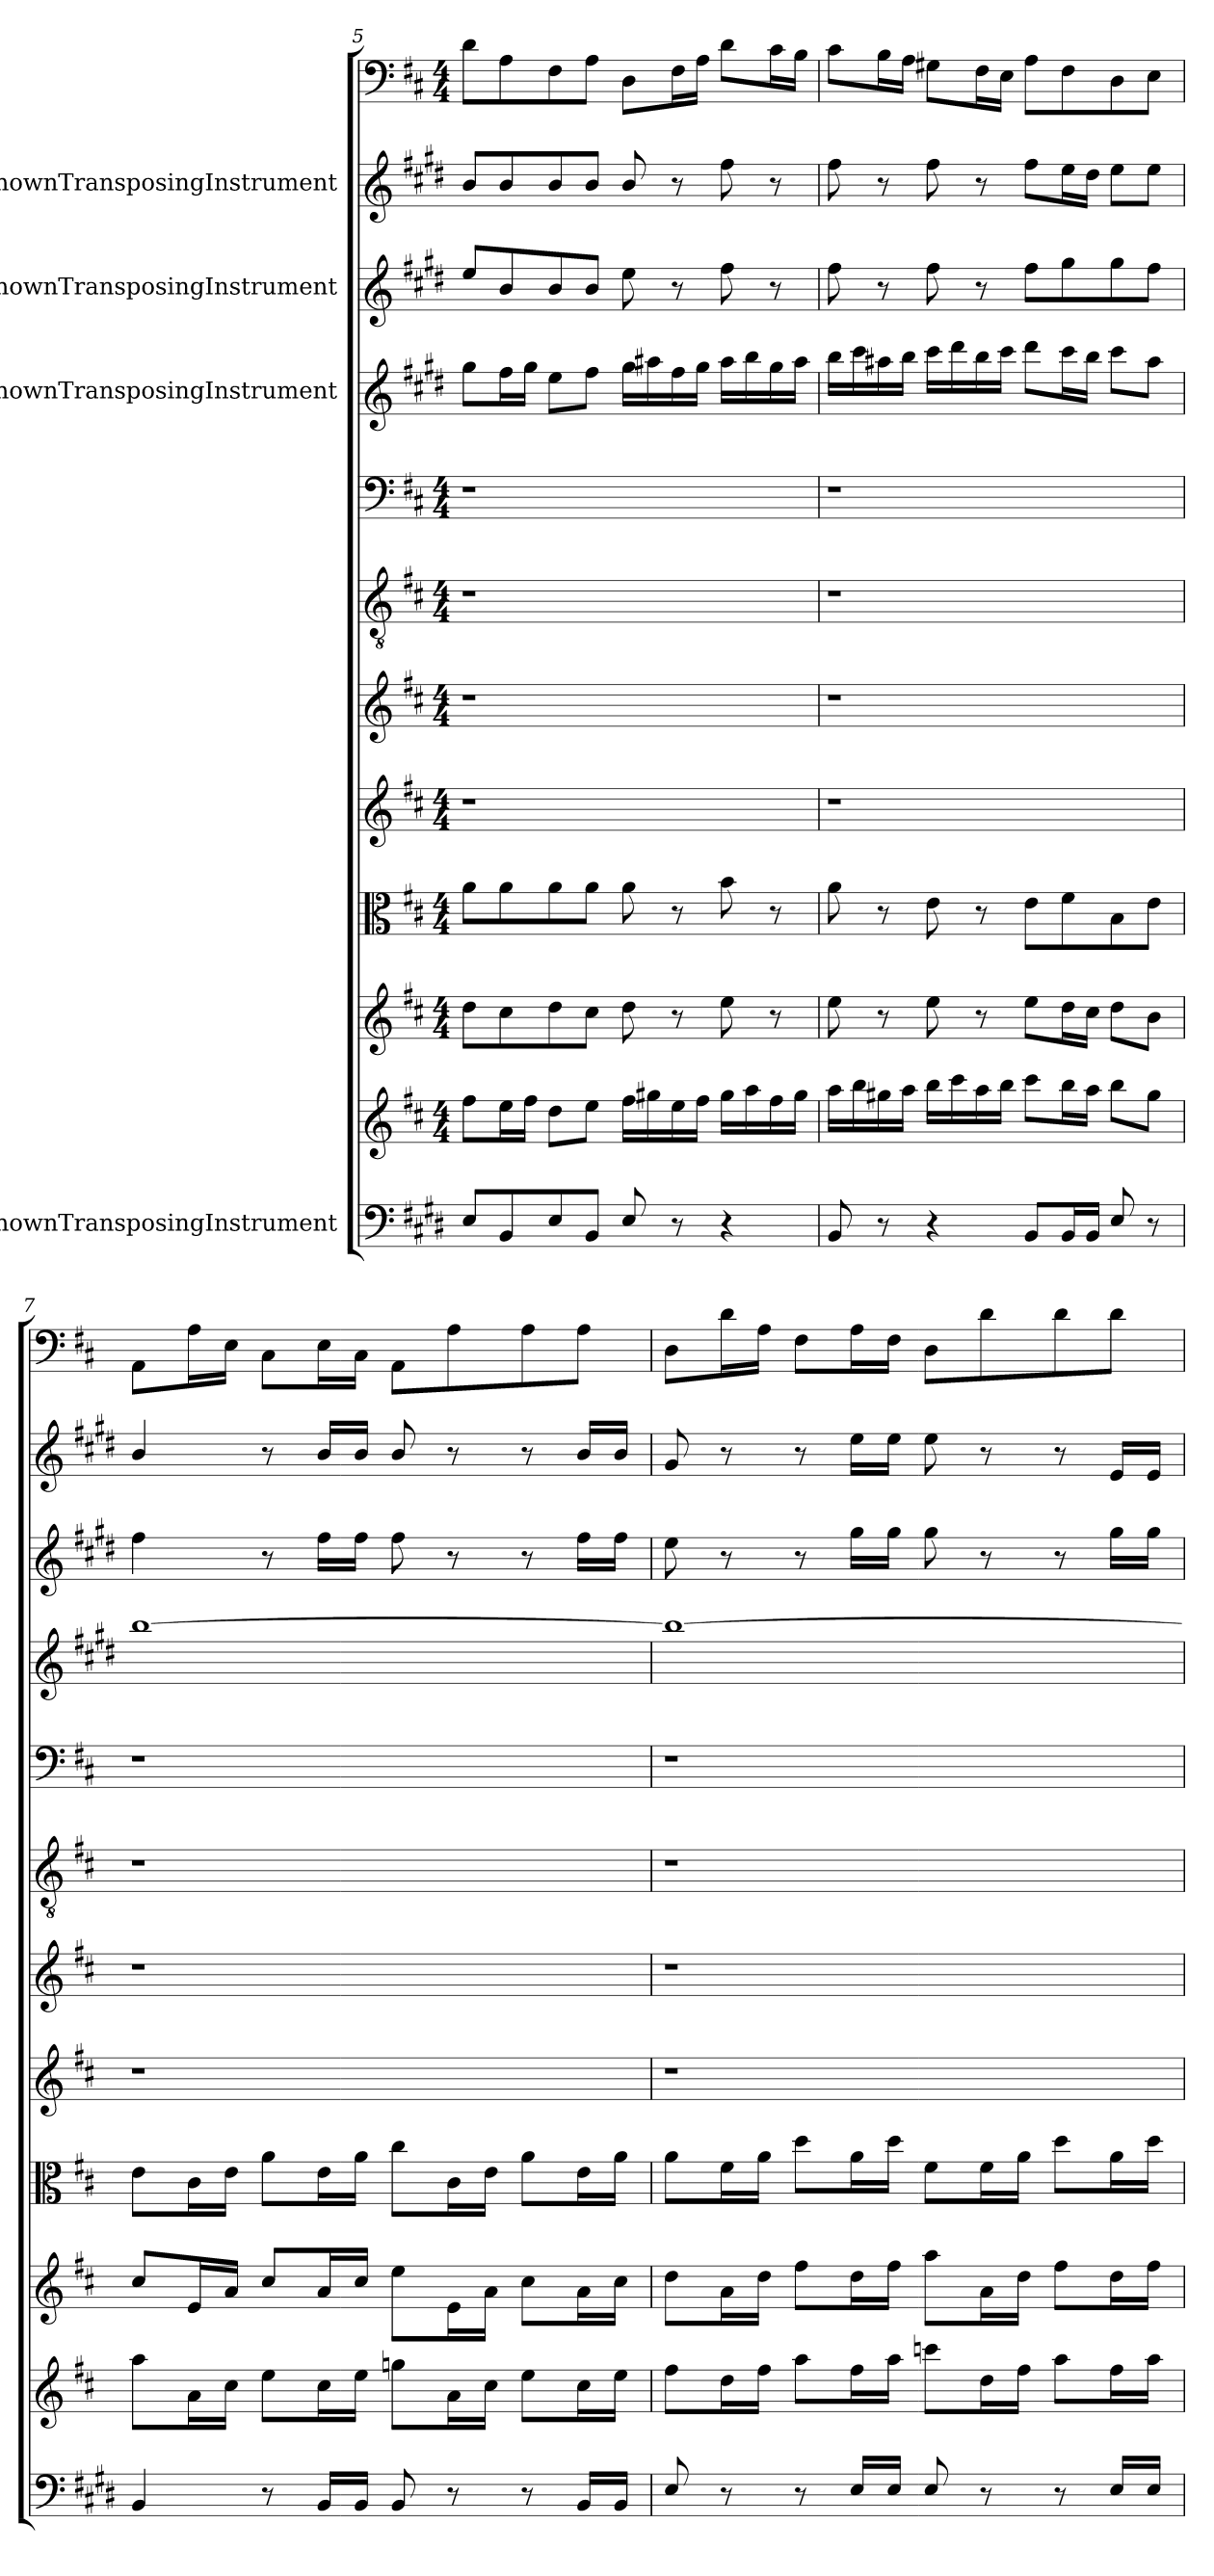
**kern	**kern	**kern	**kern	**kern	**kern	**kern	**kern	**kern	**kern	**kern	**kern
*part12	*part11	*part10	*part9	*part8	*part7	*part6	*part5	*part4	*part3	*part2	*part1
*staff12	*staff11	*staff10	*staff9	*staff8	*staff7	*staff6	*staff5	*staff4	*staff3	*staff2	*staff1
*I"UnknownTransposingInstrument	*	*	*	*	*	*	*	*I"UnknownTransposingInstrument	*I"UnknownTransposingInstrument	*I"UnknownTransposingInstrument	*
*clefF4	*clefG2	*clefG2	*clefC3	*clefG2	*clefG2	*clefGv2	*clefF4	*clefG2	*clefG2	*clefG2	*clefF4
*ITrd1c2	*	*	*	*	*	*	*	*ITrd1c2	*ITrd1c2	*ITrd1c2	*
*k[f#c#]	*k[f#c#]	*k[f#c#]	*k[f#c#]	*k[f#c#]	*k[f#c#]	*k[f#c#]	*k[f#c#]	*k[f#c#]	*k[f#c#]	*k[f#c#]	*k[f#c#]
*	*M4/4	*M4/4	*M4/4	*M4/4	*M4/4	*M4/4	*M4/4	*	*	*	*M4/4
=5	=5	=5	=5	=5	=5	=5	=5	=5	=5	=5	=5
8D/L	8ff#\L	8dd\L	8a\L	1r	1r	1r	1r	8ff#\L	8dd/L	8a/L	8d\L
8AA/	16ee\L	8cc#\	8a\	.	.	.	.	16ee\L	8a/	8a/	8A\
.	16ff#\JJ	.	.	.	.	.	.	16ff#\JJ	.	.	.
8D/	8dd\L	8dd\	8a\	.	.	.	.	8dd\L	8a/	8a/	8F#\
8AA/J	8ee\J	8cc#\J	8a\J	.	.	.	.	8ee\J	8a/J	8a/J	8A\J
8D/	16ff#\LL	8dd\	8a\	.	.	.	.	16ff#\LL	8dd\	8a/	8D\L
.	16gg#X\	.	.	.	.	.	.	16gg#X\	.	.	.
8r	16ee\	8r	8r	.	.	.	.	16ee\	8r	8r	16F#\L
.	16ff#\JJ	.	.	.	.	.	.	16ff#\JJ	.	.	16A\JJ
4r	16gg#\LL	8ee\	8b\	.	.	.	.	16gg#\LL	8ee\	8ee\	8d\L
.	16aa\	.	.	.	.	.	.	16aa\	.	.	.
.	16ff#\	8r	8r	.	.	.	.	16ff#\	8r	8r	16c#\L
.	16gg#\JJ	.	.	.	.	.	.	16gg#\JJ	.	.	16B\JJ
=6	=6	=6	=6	=6	=6	=6	=6	=6	=6	=6	=6
8AA/	16aa\LL	8ee\	8a\	1r	1r	1r	1r	16aa\LL	8ee\	8ee\	8c#\L
.	16bb\	.	.	.	.	.	.	16bb\	.	.	.
8r	16gg#X\	8r	8r	.	.	.	.	16gg#X\	8r	8r	16B\L
.	16aa\JJ	.	.	.	.	.	.	16aa\JJ	.	.	16A\JJ
4r	16bb\LL	8ee\	8e\	.	.	.	.	16bb\LL	8ee\	8ee\	8G#X\L
.	16ccc#\	.	.	.	.	.	.	16ccc#\	.	.	.
.	16aa\	8r	8r	.	.	.	.	16aa\	8r	8r	16F#\L
.	16bb\JJ	.	.	.	.	.	.	16bb\JJ	.	.	16E\JJ
8AA/L	8ccc#\L	8ee\L	8e\L	.	.	.	.	8ccc#\L	8ee\L	8ee\L	8A\L
16AA/L	16bb\L	16dd\L	8f#\	.	.	.	.	16bb\L	8ff#\	16dd\L	8F#\
16AA/JJ	16aa\JJ	16cc#\JJ	.	.	.	.	.	16aa\JJ	.	16cc#\JJ	.
8D/	8bb\L	8dd\L	8B\	.	.	.	.	8bb\L	8ff#\	8dd\L	8D\
8r	8gg#\J	8b\J	8e\J	.	.	.	.	8gg#\J	8ee\J	8dd\J	8E\J
=7	=7	=7	=7	=7	=7	=7	=7	=7	=7	=7	=7
4AA/	8aa\L	8cc#/L	8e\L	1r	1r	1r	1r	[1aa\	4ee\	4a/	8AA\L
.	16a\L	16e/L	16c#\L	.	.	.	.	.	.	.	16A\L
.	16cc#\JJ	16a/JJ	16e\JJ	.	.	.	.	.	.	.	16E\JJ
8r	8ee\L	8cc#/L	8a\L	.	.	.	.	.	8r	8r	8C#\L
16AA/LL	16cc#\L	16a/L	16e\L	.	.	.	.	.	16ee\LL	16a/LL	16E\L
16AA/JJ	16ee\JJ	16cc#/JJ	16a\JJ	.	.	.	.	.	16ee\JJ	16a/JJ	16C#\JJ
8AA/	8ggn\L	8ee\L	8cc#\L	.	.	.	.	.	8ee\	8a/	8AA\L
8r	16a\L	16e\L	16c#\L	.	.	.	.	.	8r	8r	8A\
.	16cc#\JJ	16a\JJ	16e\JJ	.	.	.	.	.	.	.	.
8r	8ee\L	8cc#\L	8a\L	.	.	.	.	.	8r	8r	8A\
16AA/LL	16cc#\L	16a\L	16e\L	.	.	.	.	.	16ee\LL	16a/LL	8A\J
16AA/JJ	16ee\JJ	16cc#\JJ	16a\JJ	.	.	.	.	.	16ee\JJ	16a/JJ	.
=8	=8	=8	=8	=8	=8	=8	=8	=8	=8	=8	=8
8D/	8ff#\L	8dd\L	8a\L	1r	1r	1r	1r	1aa\_	8dd\	8f#/	8D\L
8r	16dd\L	16a\L	16f#\L	.	.	.	.	.	8r	8r	16d\L
.	16ff#\JJ	16dd\JJ	16a\JJ	.	.	.	.	.	.	.	16A\JJ
8r	8aa\L	8ff#\L	8dd\L	.	.	.	.	.	8r	8r	8F#\L
16D/LL	16ff#\L	16dd\L	16a\L	.	.	.	.	.	16ff#\LL	16dd\LL	16A\L
16D/JJ	16aa\JJ	16ff#\JJ	16dd\JJ	.	.	.	.	.	16ff#\JJ	16dd\JJ	16F#\JJ
8D/	8cccn\L	8aa\L	8f#\L	.	.	.	.	.	8ff#\	8dd\	8D\L
8r	16dd\L	16a\L	16f#\L	.	.	.	.	.	8r	8r	8d\
.	16ff#\JJ	16dd\JJ	16a\JJ	.	.	.	.	.	.	.	.
8r	8aa\L	8ff#\L	8dd\L	.	.	.	.	.	8r	8r	8d\
16D/LL	16ff#\L	16dd\L	16a\L	.	.	.	.	.	16ff#\LL	16d/LL	8d\J
16D/JJ	16aa\JJ	16ff#\JJ	16dd\JJ	.	.	.	.	.	16ff#\JJ	16d/JJ	.
=	=	=	=	=	=	=	=	=	=	=	=
*-	*-	*-	*-	*-	*-	*-	*-	*-	*-	*-	*-
